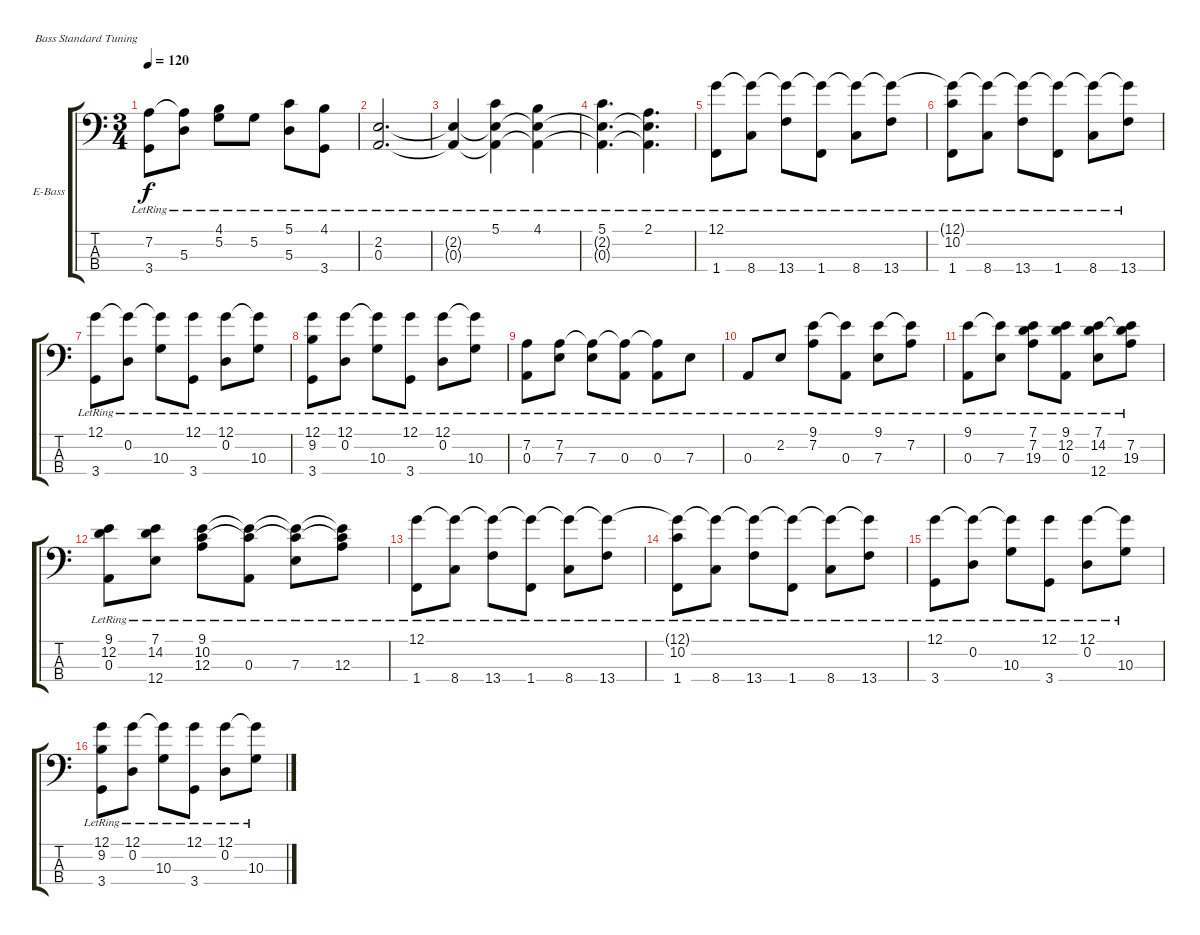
\defaultSystemsLayout 4
\bracketExtendMode groupsimilarinstruments
\firstSystemTrackNameOrientation horizontal
\otherSystemsTrackNameOrientation horizontal
\track ("Electric Bass" "E-Bass") {instrument electricbassfinger}
\staff {score tabs}
\tuning (G2 D2 A1 E1)
\ts (3 4)
\tempo 120
\clef f4
\ks c
(7.2{lr} 3.4{lr}).8{dy f} (5.3{lr} 7.2{lr t}).8 (5.2{lr} 4.1{lr}).8 5.2{lr}.8 (5.3{lr} 5.1{lr}).8 (3.4{lr} 4.1{lr}).8 |
(0.3{lr} 2.2).2{d} |
(0.3{lr t} 2.2{t}).4 (0.3{lr t} 2.2{t} 5.1{lr}).4 (0.3{lr t} 2.2{t} 4.1{lr}).4 |
(0.3{lr t} 2.2{t} 5.1{lr}).4{d} (0.3{lr t} 2.2{t} 2.1{lr}).4{d} |
(1.4{lr} 12.1).8 (8.4{lr} 12.1{t}).8 (13.4{lr} 12.1{t}).8 (1.4{lr} 12.1{t}).8 (8.4{lr} 12.1{t}).8 (13.4{lr} 12.1{t}).8 |
(1.4{lr} 10.2{lr} 12.1{t}).8 (8.4{lr} 12.1{t}).8 (13.4{lr} 12.1{t}).8 (1.4{lr} 12.1{t}).8 (8.4{lr} 12.1{t}).8 (13.4{lr} 12.1{t}).8 |
(3.4{lr} 12.1).8 (0.2{lr} 12.1{t}).8 (10.3{lr} 12.1{t}).8 (12.1 3.4{lr}).8 (0.2{lr} 12.1).8 (10.3{lr} 12.1{t}).8 |
(12.1 9.2{lr} 3.4{lr}).8 (0.2{lr} 12.1).8 (10.3{lr} 12.1{t}).8 (12.1 3.4{lr}).8 (0.2{lr} 12.1).8 (10.3{lr} 12.1{t}).8 |
(0.3{lr} 7.2{lr}).8 (7.3{lr} 7.2{lr}).8 (7.3{lr} 7.2{lr t}).8 (0.3{lr} 7.2{lr t}).8 (0.3{lr} 7.2{lr t}).8 7.3{lr}.8 |
0.3{lr}.8 2.2{lr}.8 (7.2{lr} 9.1).8 (0.3{lr} 9.1{t}).8 (7.3{lr} 9.1).8 (7.2{lr} 9.1{t}).8 |
(0.3{lr} 9.1).8 (7.3{lr} 9.1{t}).8 (19.3 7.2{lr} 7.1).8 (0.3{lr} 12.2 9.1).8 (12.4{lr} 14.2 7.1).8 (19.3 7.2{lr} 7.1{t}).8 |
(0.3{lr} 12.2 9.1).8 (12.4{lr} 14.2 7.1).8 (12.3{lr} 10.2 9.1).8 (0.3{lr} 10.2{t} 9.1{t}).8 (7.3{lr} 10.2{t} 9.1{t}).8 (12.3{lr} 10.2{t} 9.1{t}).8 |
(1.4{lr} 12.1).8 (8.4{lr} 12.1{t}).8 (13.4{lr} 12.1{t}).8 (1.4{lr} 12.1{t}).8 (8.4{lr} 12.1{t}).8 (13.4{lr} 12.1{t}).8 |
(1.4{lr} 10.2{lr} 12.1{t}).8 (8.4{lr} 12.1{t}).8 (13.4{lr} 12.1{t}).8 (1.4{lr} 12.1{t}).8 (8.4{lr} 12.1{t}).8 (13.4{lr} 12.1{t}).8 |
(3.4{lr} 12.1).8 (0.2{lr} 12.1{t}).8 (10.3{lr} 12.1{t}).8 (12.1 3.4{lr}).8 (0.2{lr} 12.1).8 (10.3{lr} 12.1{t}).8 |
(12.1 9.2{lr} 3.4{lr}).8 (0.2{lr} 12.1).8 (10.3{lr} 12.1{t}).8 (12.1 3.4{lr}).8 (0.2{lr} 12.1).8 (10.3{lr} 12.1{t}).8
